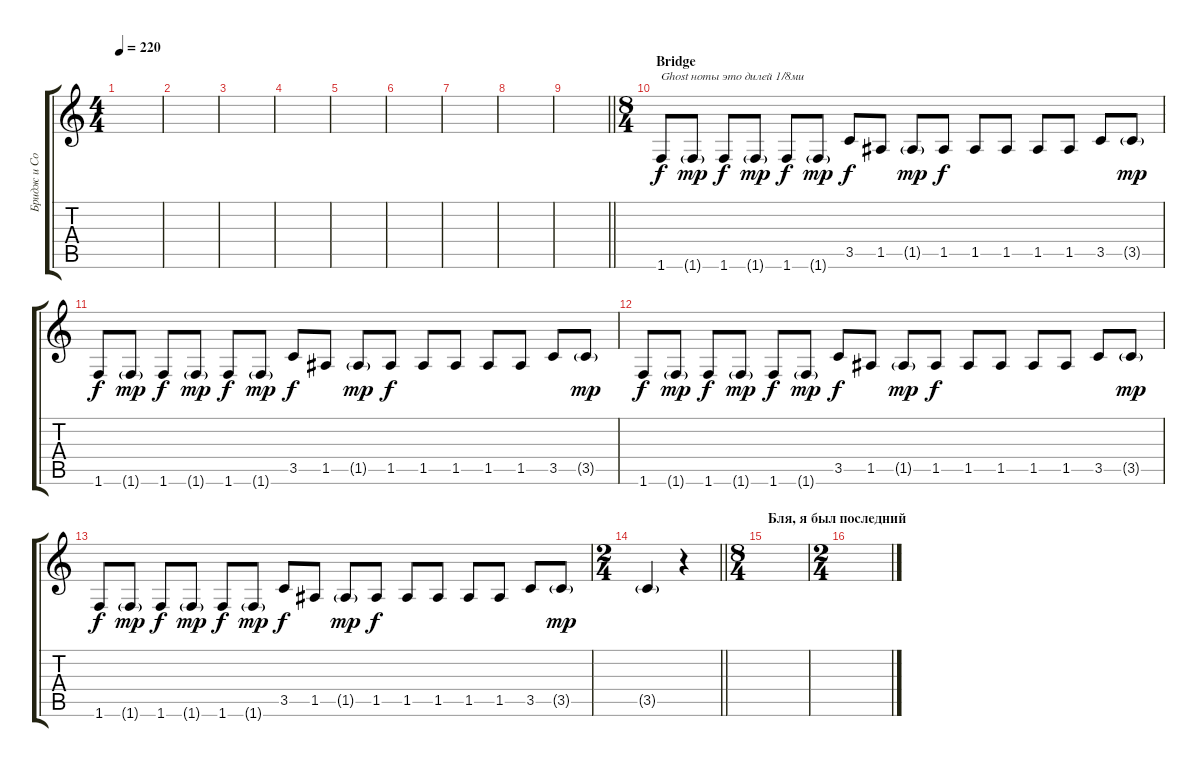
\track ("Бридж и Соло" "Бридж и Со") {instrument electricguitarclean}
\staff {score tabs}
\tuning (E4 B3 G3 D3 A2 E2) {hide}
\ts (4 4)
\tempo 220
\clef g2
\ks c
|
|
|
|
|
|
|
|
\barLineRight lightlight
|
\ts (8 4)
\section ("" "Bridge")
1.6.8{txt "Ghost ноты это дилей 1/8ми"} 1.6{g}.8{dy mp} 1.6.8{dy f} 1.6{g}.8{dy mp} 1.6.8{dy f} 1.6{g}.8{dy mp} 3.5.8{dy f} 1.5.8 1.5{g}.8{dy mp} 1.5.8{dy f} 1.5.8 1.5.8 1.5.8 1.5.8 3.5.8 3.5{g}.8{dy mp} |
1.6.8{dy f} 1.6{g}.8{dy mp} 1.6.8{dy f} 1.6{g}.8{dy mp} 1.6.8{dy f} 1.6{g}.8{dy mp} 3.5.8{dy f} 1.5.8 1.5{g}.8{dy mp} 1.5.8{dy f} 1.5.8 1.5.8 1.5.8 1.5.8 3.5.8 3.5{g}.8{dy mp} |
1.6.8{dy f} 1.6{g}.8{dy mp} 1.6.8{dy f} 1.6{g}.8{dy mp} 1.6.8{dy f} 1.6{g}.8{dy mp} 3.5.8{dy f} 1.5.8 1.5{g}.8{dy mp} 1.5.8{dy f} 1.5.8 1.5.8 1.5.8 1.5.8 3.5.8 3.5{g}.8{dy mp} |
1.6.8{dy f} 1.6{g}.8{dy mp} 1.6.8{dy f} 1.6{g}.8{dy mp} 1.6.8{dy f} 1.6{g}.8{dy mp} 3.5.8{dy f} 1.5.8 1.5{g}.8{dy mp} 1.5.8{dy f} 1.5.8 1.5.8 1.5.8 1.5.8 3.5.8 3.5{g}.8{dy mp} |
\ts (2 4)
\barLineRight lightlight
3.5{g}.4 r.4 |
\ts (8 4)
\section ("" "Бля, я был последний")
|
\ts (2 4)
